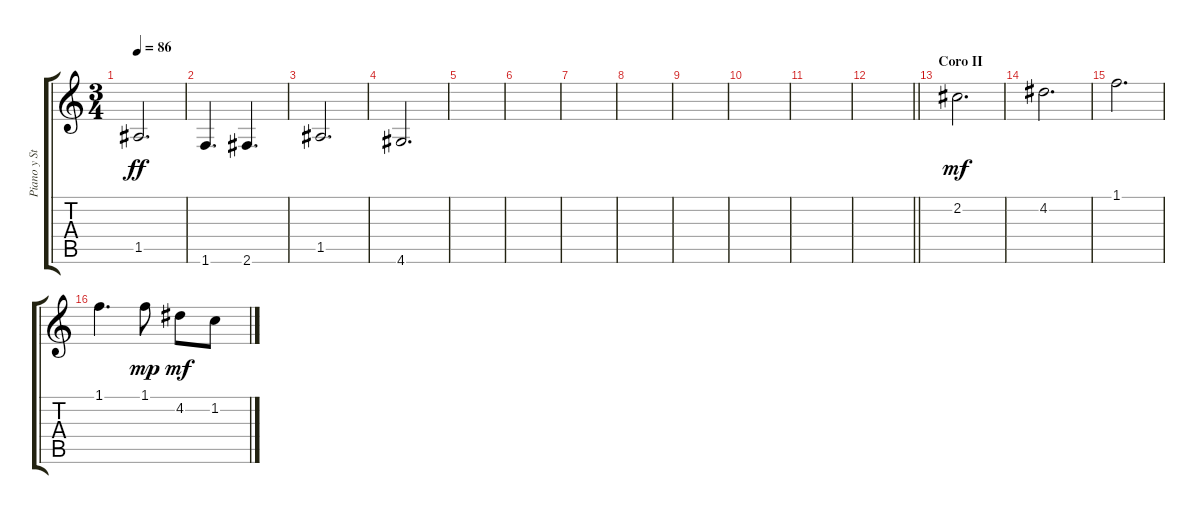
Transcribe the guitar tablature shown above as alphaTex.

\track ("Piano y Strings" "Piano y St") {instrument acousticgrandpiano}
\staff {score tabs}
\tuning (E5 B4 G4 D4 A3 E3) {hide}
\ts (3 4)
\tempo 86
\clef g2
\ks c
1.5.2{d dy ff} |
1.6.4{d} 2.6.4{d} |
1.5.2{d} |
4.6.2{d} |
|
|
|
|
|
|
|
\barLineRight lightlight
|
\section ("" "Coro II")
2.2.2{d dy mf volume 10 instrument pad7halo} |
4.2.2{d} |
1.1.2{d} |
1.1.4{d} 1.1.8{dy mp} 4.2.8{dy mf} 1.2.8
